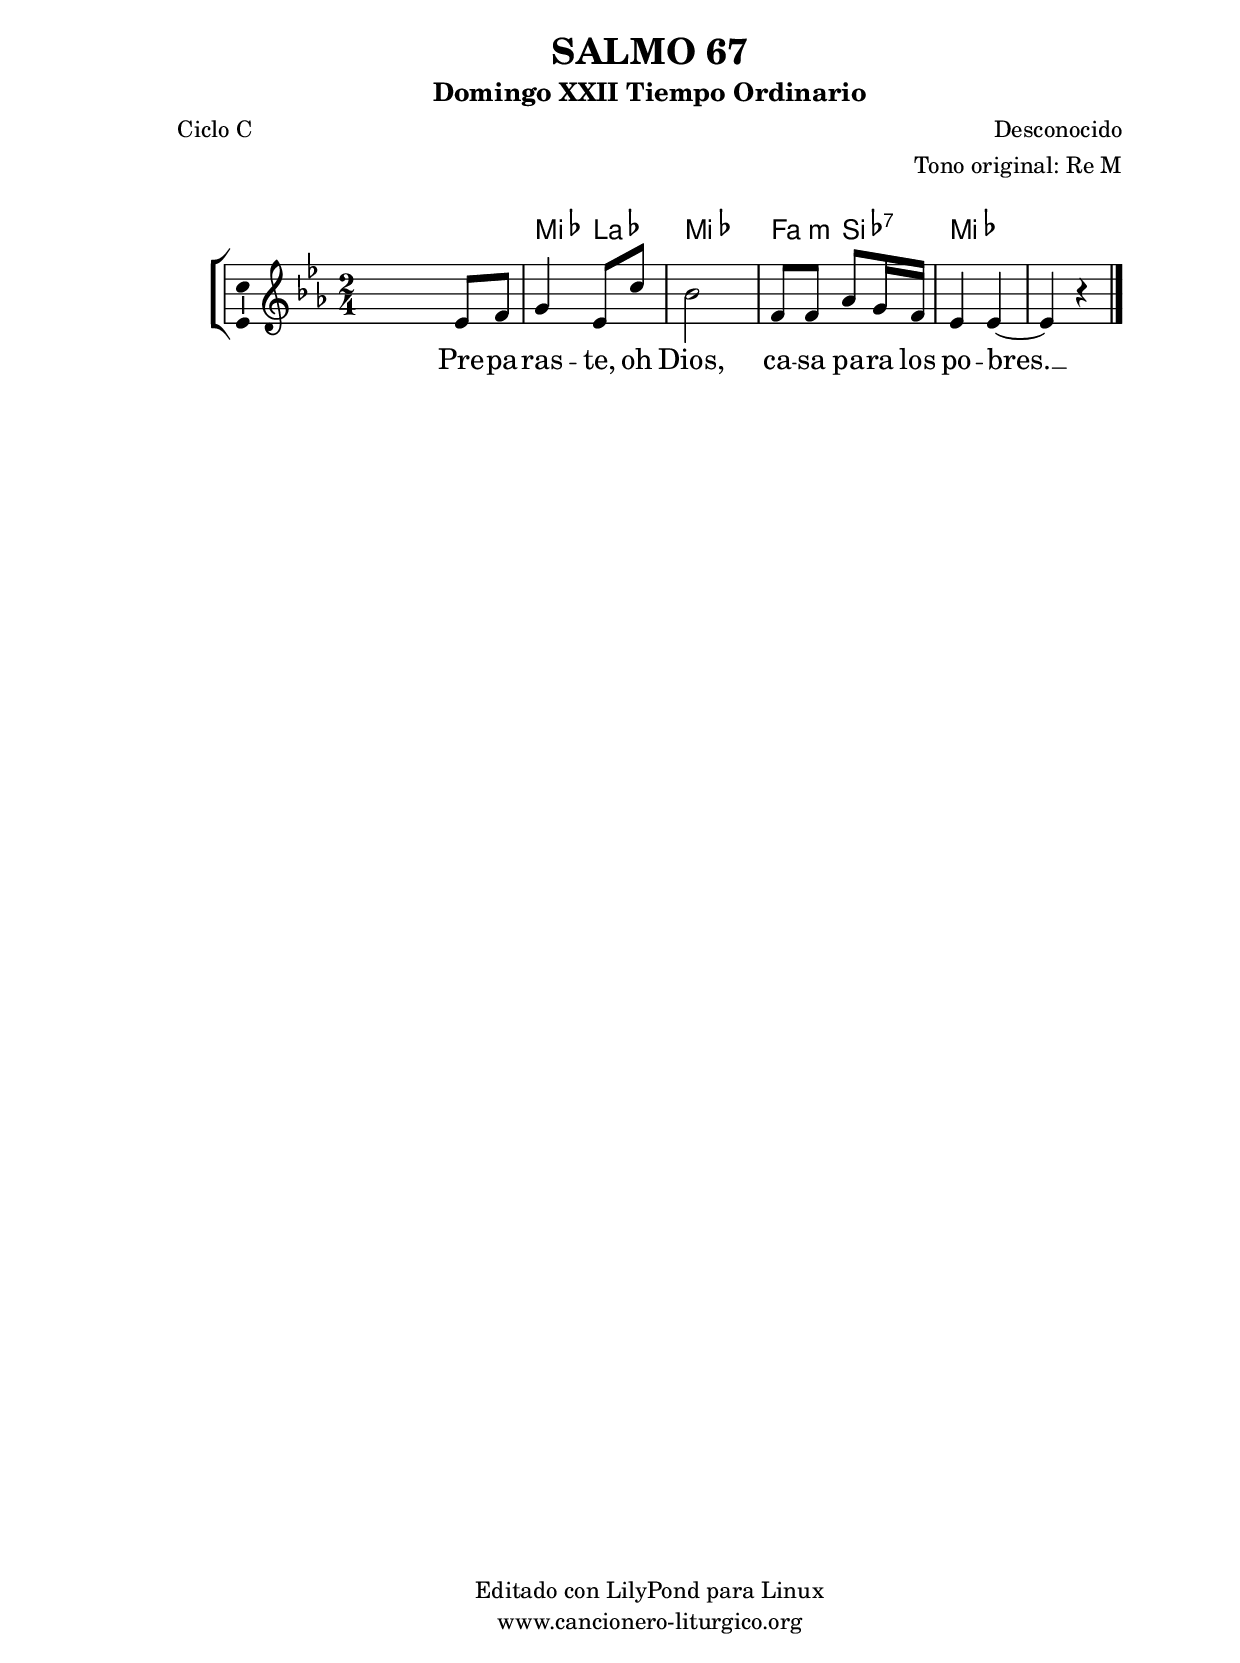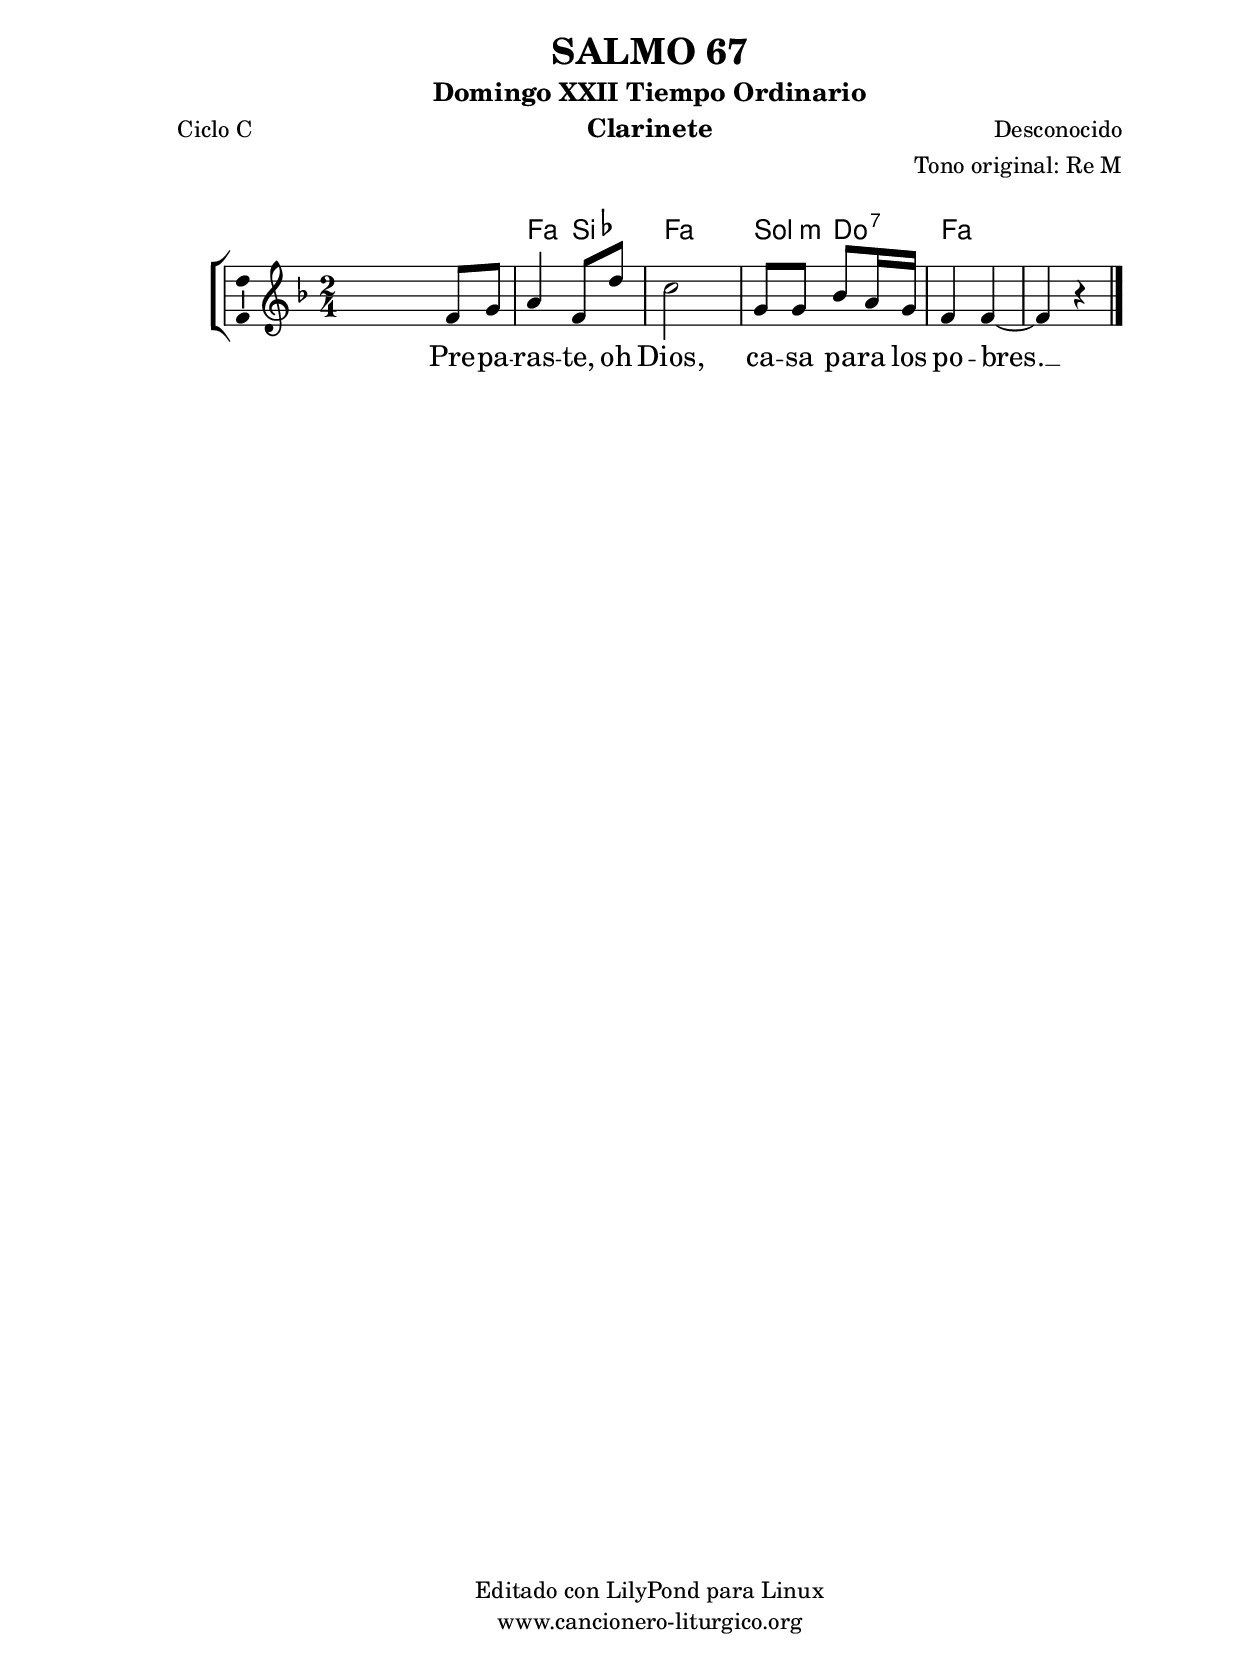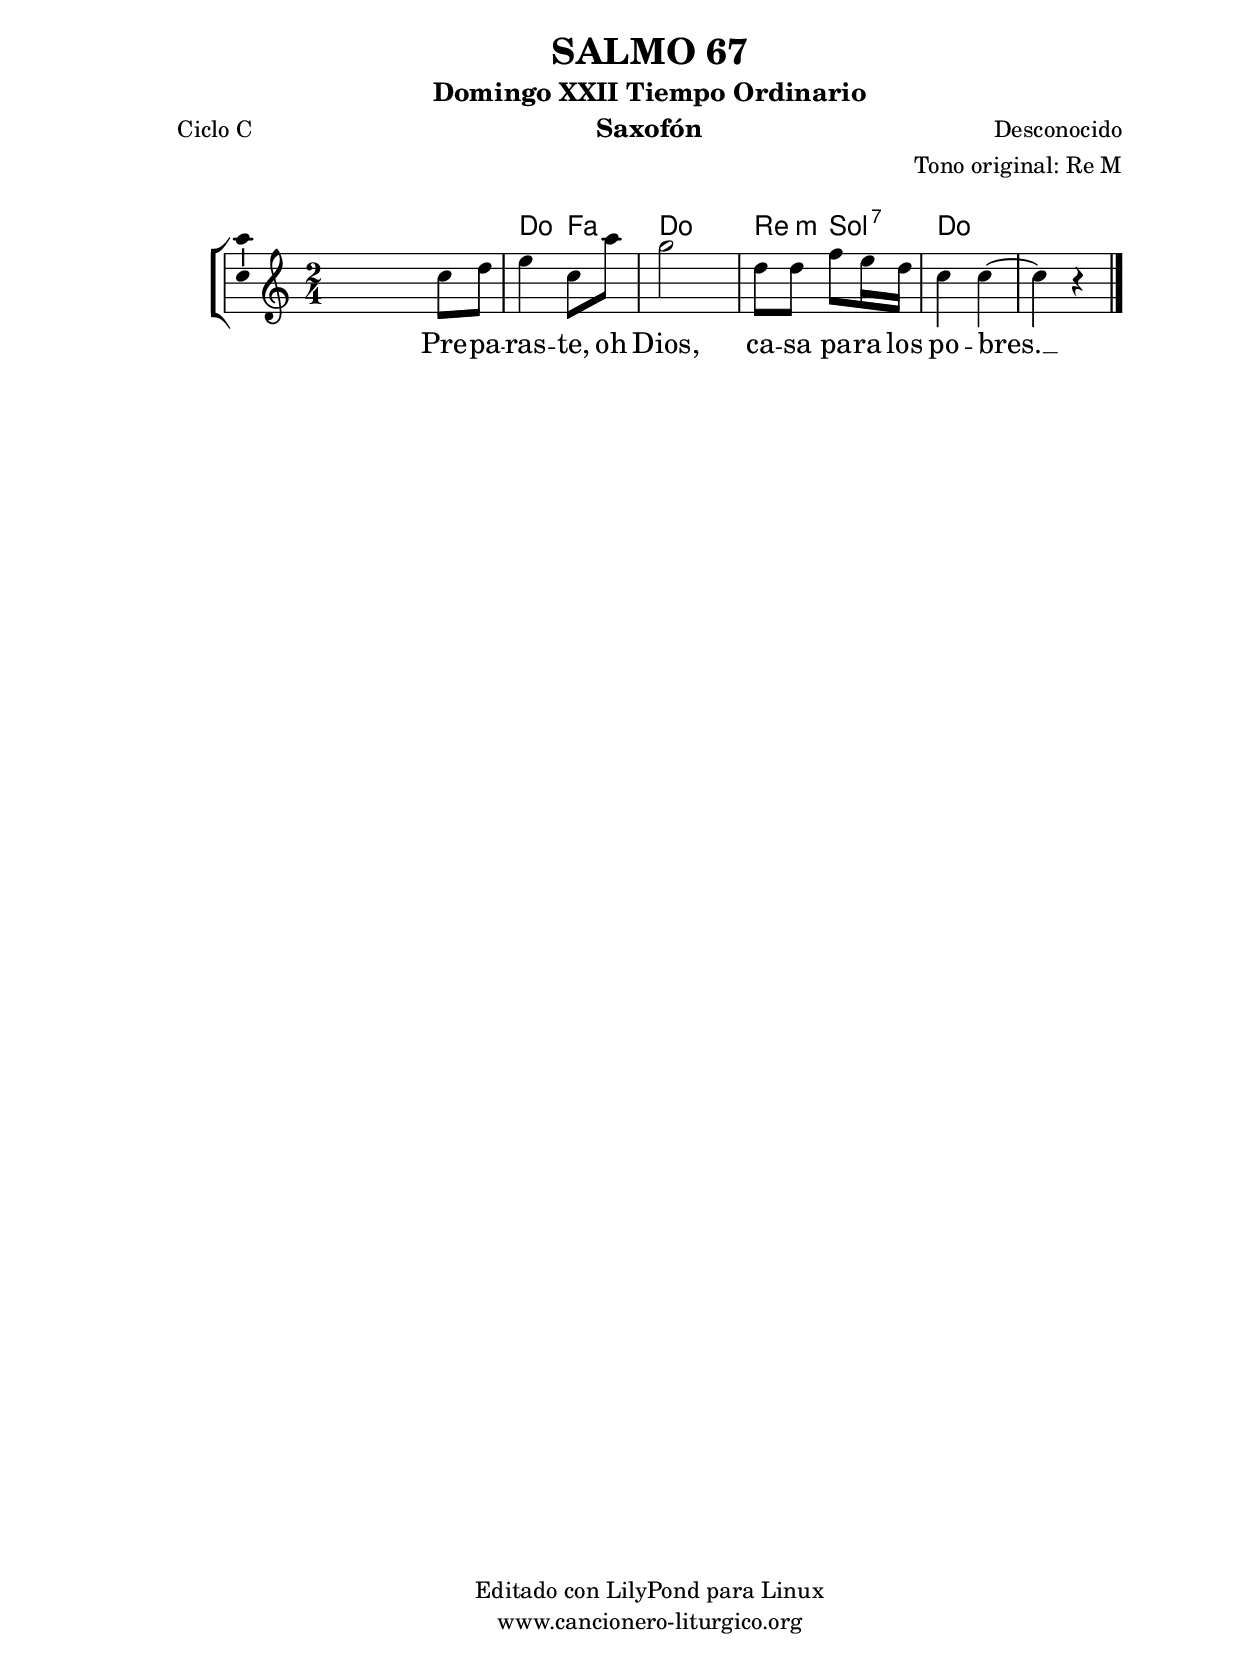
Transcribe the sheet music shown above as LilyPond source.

%
%para convertir .midi en .wav:
%timidity filename.midi -Ow -o finename.wav
%
%
%Para convertir de .wav a .mp3:
%lame -h -m j filename.wav
%
%
%para escuchar el midi:
%timidity nombrefichero.midi
%


%versión de lilypond para la que se ha escrito esta partitura:
\version "2.16.0"

	%Tamaño papel
	#(set-default-paper-size "a4")
	%Tamaño partitura
	#(set-global-staff-size 20)
	%No responde al pulsar sobre una nota
	#(ly:set-option 'point-and-click #f)

%parámetros del encabezamiento:
\header {
	title = "SALMO 67"
	subtitle = "Domingo XXII Tiempo Ordinario"
	composer = "Desconocido"
	poet = "Ciclo C"
	meter = ""
	arranger = "Tono original: Re M"
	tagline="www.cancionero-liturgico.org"
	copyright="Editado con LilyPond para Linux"
	}

%parámetros asociados al papel:
\paper  {
	oddHeaderMarkup = \markup {\fill-line { \on-the-fly #not-first-page \fromproperty #'header:title \on-the-fly #not-first-page \fromproperty #'header:composer }}
	evenHeaderMarkup = \markup {\fill-line { \fromproperty #'header:composer \fromproperty #'header:title }}
	#(set-paper-size "a4")
	print-page-number = ##f
	first-page-number = 1
	print-first-page-number = ##f
%	head-separation = 3.0 \cm
	top-margin = 2.0 \cm
	bottom-margin = 0.5\cm
%%%	bottom-margin = -1.0\cm
	left-margin = 3.0 \cm
	line-width = 16.0 \cm 
	indent = 8\mm
	interscoreline = 2.\mm
	between-system-space = 15\mm
%	para que las partituras no llenen la hoja:
	ragged-bottom = ##t
%	idem para la última hoja:
	ragged-last-bottom = ##f
%	para que las partituras llenen el ancho del papel:
	ragged-last = ##f
	after-title-space = 2.5 \cm
%page-count=1
%system-count=8

	%Flexible Vertical Spacing
%	markup-markup-spacing =
%	#'((basic-distance . 15) (minimum-distance . 15) (padding . 3))
	markup-system-spacing =
	#'((basic-distance . 15) (minimum-distance . 15) (padding . 3))
	system-system-spacing =
	#'((basic-distance . 15) (minimum-distance . 15) (padding . 3))
	score-system-spacing =
	#'((basic-distance . 15) (minimum-distance . 15) (padding . 5))
%	top-system-spacing = % header
%	#'((basic-distance . 8) (minimum-distance . 0) (padding . 3))
%	top-markup-spacing =
%	#'((basic-distance . 20) (minimum-distance . 20) (padding . 3))
	last-bottom-spacing = % footer
	#'((basic-distance . 5) (minimum-distance . 5) (padding . 3))
%	score-markup-spacing =
%	#'((basic-distance . 16) (minimum-distance . 13) (padding . 3))

	}


%parámetros que afectan a toda la partitura:
global =  {
	%clave de sol (G):
	\clef G
	%armadura:
	\transpose d ees
	\key d \major
	\tempo 4=80
	\set Score.tempoHideNote = ##t
	}


acordes = {
	\italianChords
	\chordmode {
	\transpose d ees
{

s2
d4 g d s e:m a:7 d2 d

	}
	}
}

melodia = 
	\transpose d ees
{
	\relative c'{

\time 2/4
s4 d8 e
fis4 d8 b'
a2
e8 e g fis16 e
d4 d~
d4 r4

	\bar "|."
	}
	}


texto = \lyricmode {
Pre -- pa -- ras -- te, oh Dios, ca -- sa pa -- ra los po -- bres. __
	}


acordesStaff = \context ChordNames = acordesStaff <<
	\set chordChanges = ##t
	\acordes
	>>


vozStaff = \context Voice = vozStaff
\with {\consists "Ambitus_engraver"}
<<
%	\set Staff.instrumentName = ""
%	\set Staff.shortInstrumentName = ""
%	\set Staff.midiInstrument = #"clarinet"
%	\set Staff.midiInstrument = #"cello"
%	\set Staff.midiInstrument = #"flute"
	\set Staff.midiInstrument = #"electric guitar (jazz)"
%	\set Staff.midiInstrument = #"english horn"
%	\set Staff.midiInstrument = #"violin"
%	\set Staff.midiInstrument = #"glockenspiel"
	\set Staff.midiMinimumVolume = #0.7
	\set Staff.midiMaximumVolume = #0.9
	\global
	\melodia
	>>


textoStaff = \context Lyrics = textoStaff <<
	\lyricsto vozStaff \texto
	>>

\book {
	\score {
		\context ChoirStaff {
			\override StaffGroup.SystemStartBracket #'collapse-height = #1
			\override Score.SystemStartBar #'collapse-height = #1
			<<
			\acordesStaff
			\vozStaff
			\textoStaff
			>>
			}
		\layout {
	    		\context {
				\Lyrics
				\override LyricText #'font-size = #2
				}
	   		 \context {
				\Score
				%fontSize = #3
				\override StaffSymbol #'staff-space = #(magstep +3)
				%\override Beam #'thickness = #0.55
				%\override SpacingSpanner #'spacing-increment = #1.0
				%\override Slur #'height-limit = #1.5
				}
			}
		}
	\score {
		\unfoldRepeats
		\context ChoirStaff {
			<<
			\acordesStaff
			\vozStaff
			>>
			}
		\midi {
	  		\context {
	  			\Score
				tempoWholesPerMinute = #(ly:make-moment 70 4)
				}
			}
		}
	}

%Partitura para clarinete
#(define output-suffix "C")
\book {
	\header{
		instrument = "Clarinete"
		}
	\score {
		\context ChoirStaff {
			\override StaffGroup.SystemStartBracket #'collapse-height = #1
			\override Score.SystemStartBar #'collapse-height = #1
\transpose c d
			<<
			\acordesStaff
			\vozStaff
			\textoStaff
			>>
			}
		\layout {
	    		\context {
				\Lyrics
				\override LyricText #'font-size = #2
				}
	   		 \context {
				\Score
				%fontSize = #3
				\override StaffSymbol #'staff-space = #(magstep +3)
				%\override Beam #'thickness = #0.55
				%\override SpacingSpanner #'spacing-increment = #1.0
				%\override Slur #'height-limit = #1.5
				}
			}
		}
	}

%Partitura para saxofón
#(define output-suffix "S")
\book {
	\header{
		instrument = "Saxofón"
		}
	\score {
		\context ChoirStaff {
			\override StaffGroup.SystemStartBracket #'collapse-height = #1
			\override Score.SystemStartBar #'collapse-height = #1
\transpose c a
			<<
			\acordesStaff
			\vozStaff
			\textoStaff
			>>
			}
		\layout {
	    		\context {
				\Lyrics
				\override LyricText #'font-size = #2
				}
	   		 \context {
				\Score
				%fontSize = #3
				\override StaffSymbol #'staff-space = #(magstep +3)
				%\override Beam #'thickness = #0.55
				%\override SpacingSpanner #'spacing-increment = #1.0
				%\override Slur #'height-limit = #1.5
				}
			}
		}
	}

